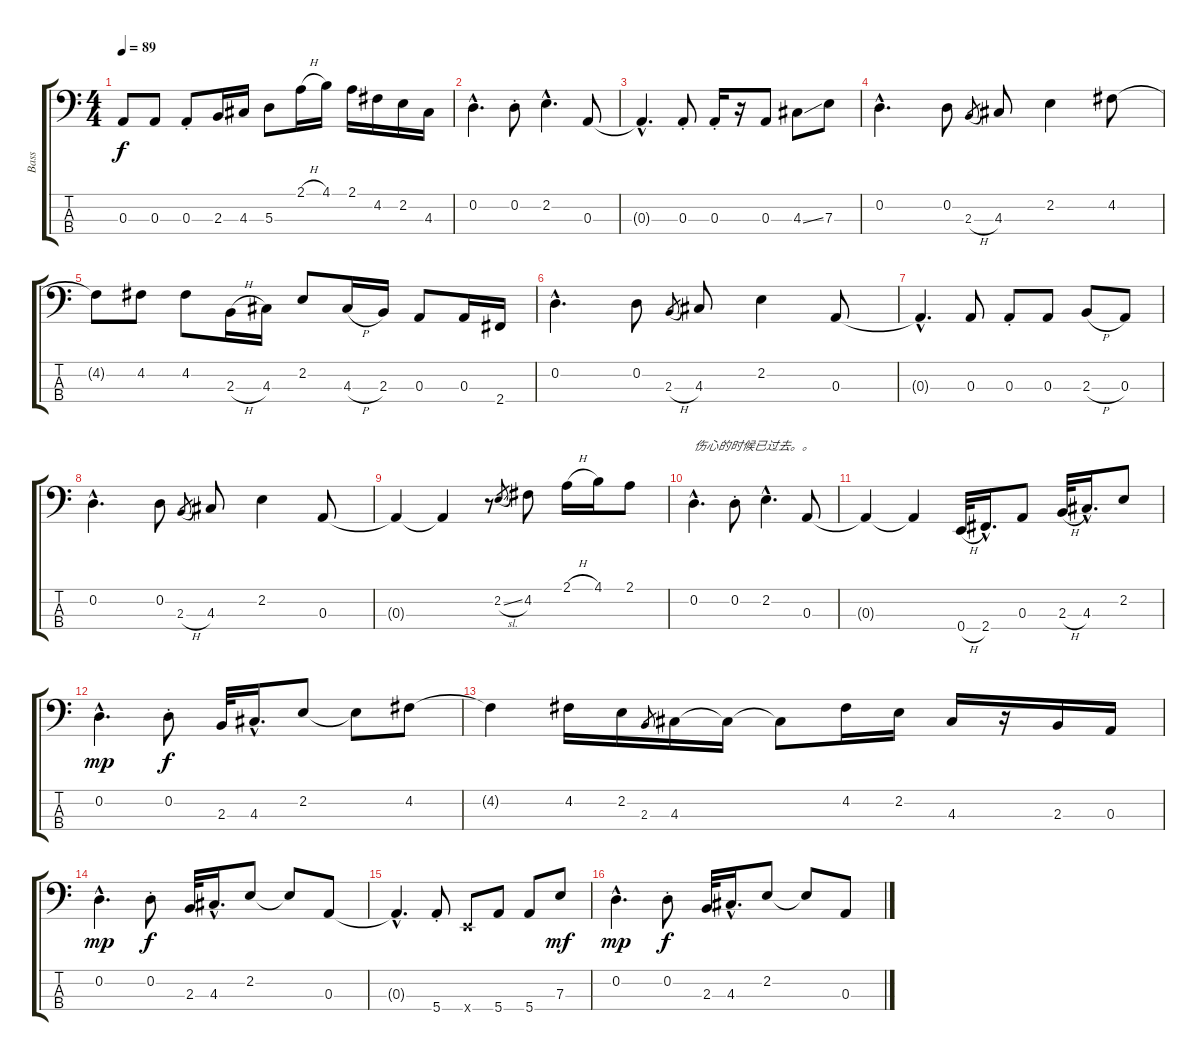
\track ("Bass" "Bass") {instrument electricbassfinger}
\staff {score tabs}
\tuning (G2 D2 A1 E1) {hide}
\ts (4 4)
\tempo 89
\clef f4
\ks c
0.3{t}.8{dy f} 0.3.8 0.3{st}.8 2.3.16 4.3.16 5.3.8 2.1{h}.16 4.1.16 2.1.16 4.2.16 2.2.16 4.3.16 |
0.2{hac}.4{d} 0.2{st}.8 2.2{hac}.4{d} 0.3.8 |
0.3{hac t}.4{d} 0.3{st}.8 0.3{st}.16 r.16 0.3.8 4.3{ss}.8 7.3.8 |
0.2{hac}.4{d} 0.2.8 2.3{h}.8{gr} 4.3.8 2.2.4 4.2.8 |
4.2{t}.8 4.2.8 4.2.8 2.3{h}.16 4.3.16 2.2.8 4.3{h}.16 2.3.16 0.3.8 0.3.16 2.4.16 |
0.2{hac}.4{d} 0.2.8 2.3{h}.8{gr} 4.3.8 2.2.4 0.3.8 |
0.3{hac t}.4{d} 0.3.8 0.3{st}.8 0.3.8 2.3{h}.8 0.3.8 |
0.2{hac}.4{d} 0.2.8 2.3{h}.8{gr} 4.3.8 2.2.4 0.3.8 |
0.3{t}.4 0.3{t}.4 r.8 2.2{sl}.8{gr} 4.2.8 2.1{h}.16 4.1.16 2.1.8 |
0.2{hac}.4{d txt "伤心的时候已过去。。"} 0.2{st}.8 2.2{hac}.4{d} 0.3.8 |
0.3{t}.4 0.3{t}.4 0.4{h}.32 2.4{hac}.16{d} 0.3.8 2.3{h}.32 4.3{hac}.16{d} 2.2.8 |
0.2{hac}.4{d dy mp} 0.2{st}.8{dy f} 2.3.32 4.3{hac}.16{d} 2.2.8 2.2{t}.8 4.2.8 |
4.2{t}.4 4.2.16 2.2.16 2.3.8{gr} 4.3.16 4.3{t}.16 4.3{t}.8 4.2.16 2.2.16 4.3.16 r.16 2.3.16 0.3.16 |
0.2{hac}.4{d dy mp} 0.2{st}.8{dy f} 2.3.32 4.3{hac}.16{d} 2.2.8 2.2{t}.8 0.3.8 |
0.3{hac t}.4{d} 5.4{st}.8 0.4{x}.8 5.4.8 5.4.8 7.3.8{dy mf} |
0.2{hac}.4{d dy mp} 0.2{st}.8{dy f} 2.3.32 4.3{hac}.16{d} 2.2.8 2.2{t}.8 0.3.8
